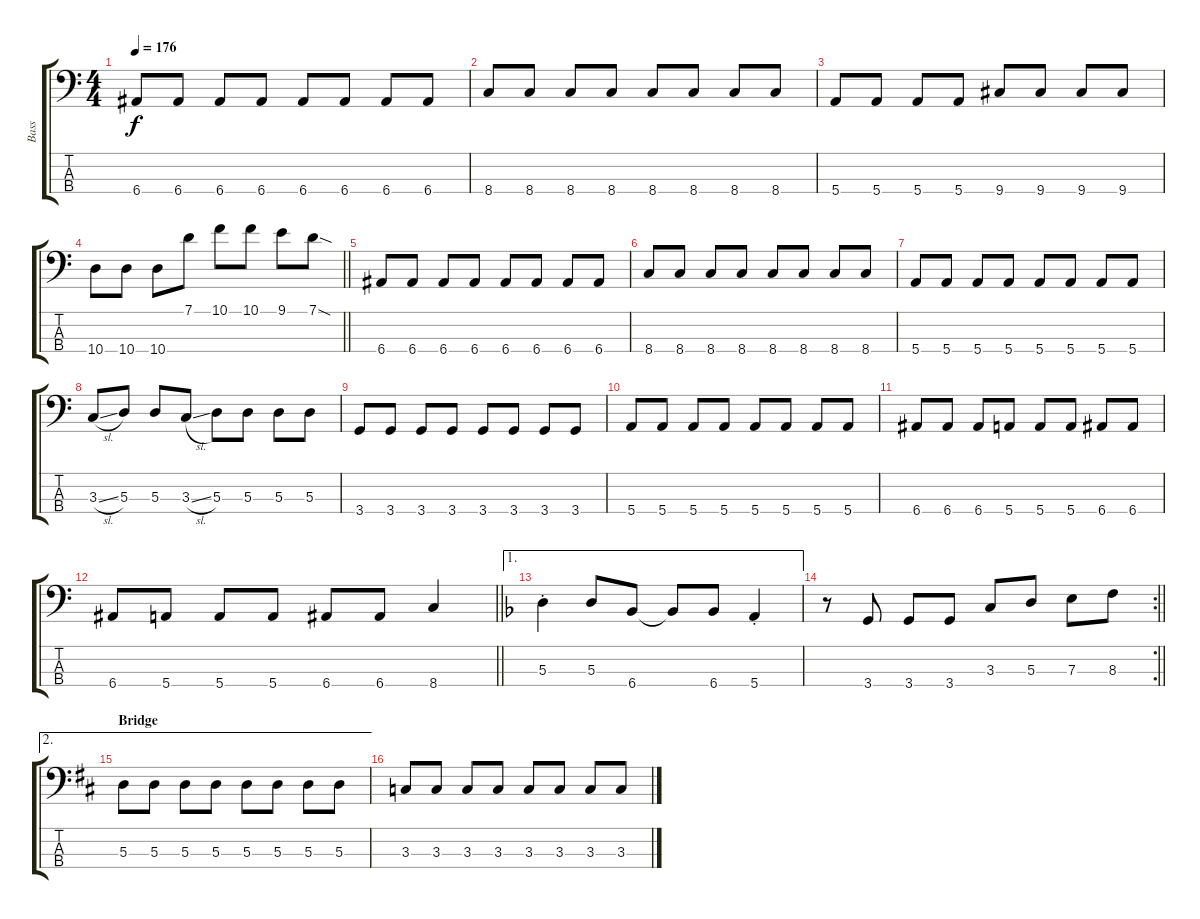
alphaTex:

\track ("Bass" "Bass") {instrument electricbassfinger}
\staff {score tabs}
\tuning (G2 D2 A1 E1) {hide}
\ts (4 4)
\tempo 176
\clef f4
\ks c
6.4.8{dy f} 6.4.8 6.4.8 6.4.8 6.4.8 6.4.8 6.4.8 6.4.8 |
8.4.8 8.4.8 8.4.8 8.4.8 8.4.8 8.4.8 8.4.8 8.4.8 |
5.4.8 5.4.8 5.4.8 5.4.8 9.4.8 9.4.8 9.4.8 9.4.8 |
\barLineRight lightlight
10.4.8 10.4.8 10.4.8 7.1.8 10.1.8 10.1.8 9.1.8 7.1{sod}.8 |
6.4.8 6.4.8 6.4.8 6.4.8 6.4.8 6.4.8 6.4.8 6.4.8 |
8.4.8 8.4.8 8.4.8 8.4.8 8.4.8 8.4.8 8.4.8 8.4.8 |
5.4.8 5.4.8 5.4.8 5.4.8 5.4.8 5.4.8 5.4.8 5.4.8 |
3.3{sl}.8 5.3.8 5.3.8 3.3{sl}.8 5.3.8 5.3.8 5.3.8 5.3.8 |
3.4.8 3.4.8 3.4.8 3.4.8 3.4.8 3.4.8 3.4.8 3.4.8 |
5.4.8 5.4.8 5.4.8 5.4.8 5.4.8 5.4.8 5.4.8 5.4.8 |
6.4.8 6.4.8 6.4.8 5.4.8 5.4.8 5.4.8 6.4.8 6.4.8 |
\barLineRight lightlight
6.4.8 5.4.8 5.4.8 5.4.8 6.4.8 6.4.8 8.4.4 |
\ae 1
\ks f
5.3{st}.4 5.3.8 6.4.8 6.4{t}.8 6.4.8 5.4{st}.4 |
\rc 2
\barLineRight lightlight
r.8 3.4.8 3.4.8 3.4.8 3.3.8 5.3.8 7.3.8 8.3.8 |
\ae 2
\section ("" "Bridge")
\ks d
5.3.8 5.3.8 5.3.8 5.3.8 5.3.8 5.3.8 5.3.8 5.3.8 |
3.3.8 3.3.8 3.3.8 3.3.8 3.3.8 3.3.8 3.3.8 3.3.8
